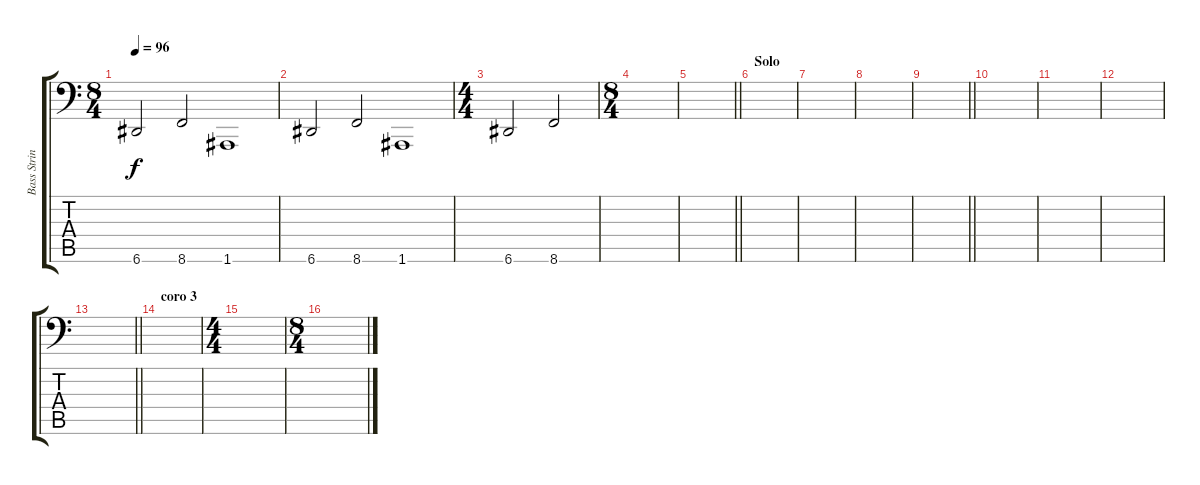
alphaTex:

\track ("Bass String" "Bass Strin") {instrument stringensemble1}
\staff {score tabs}
\tuning (B3 Gb3 D3 A2 E2 A1) {hide}
\ts (8 4)
\tempo 96
\clef f4
\ks c
6.6.2{dy f} 8.6.2 1.6.1 |
6.6.2 8.6.2 1.6.1 |
\ts (4 4)
6.6.2 8.6.2 |
\ts (8 4)
|
\barLineRight lightlight
|
\section ("" "Solo")
|
|
|
\barLineRight lightlight
|
|
|
|
\barLineRight lightlight
|
\section ("" "coro 3")
|
\ts (4 4)
|
\ts (8 4)
